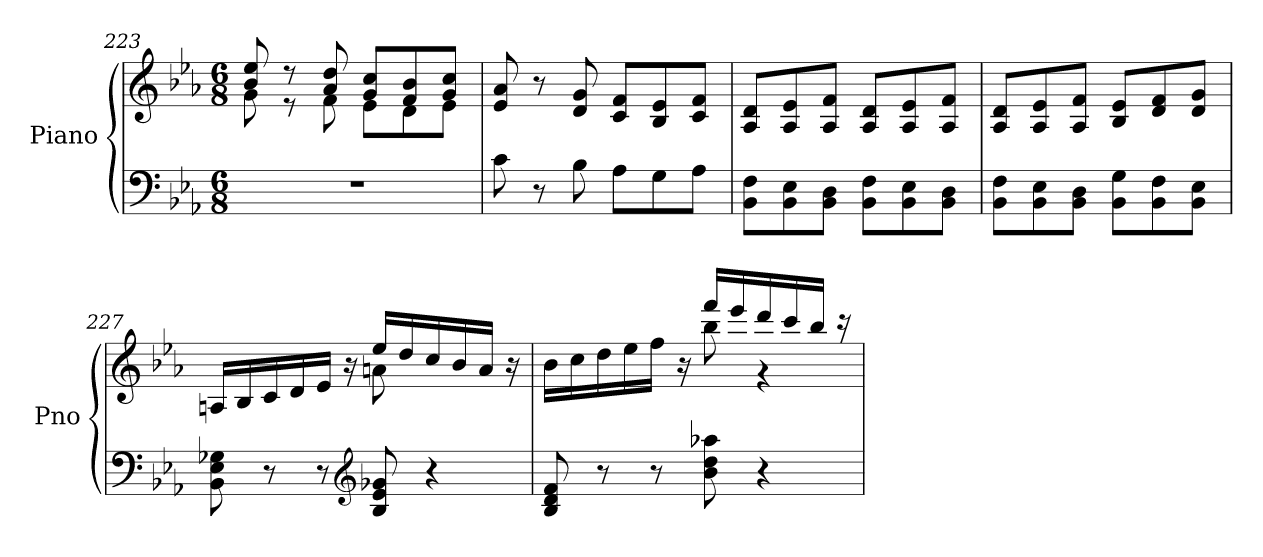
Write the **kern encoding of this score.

**kern	**kern
*part1	*part1
*staff2	*staff1
*I"Piano	*
*I'Pno	*
*clefF4	*clefG2
*k[b-e-a-]	*k[b-e-a-]
*M6/8	*M6/8
=223	=223
*	*^
2.r	8b-/ 8ee-/	8g\
.	8r	8r
.	8a-/ 8dd/	8f\
.	8g/ 8cc/L	8e-\L
.	8f/ 8b-/	8d\
.	8g/ 8cc/J	8e-\J
*	*v	*v
=224	=224
8c\	8e-/ 8a-/
8r	8r
8B-\	8d/ 8g/
8A-\L	8c/ 8f/L
8G\	8B-/ 8e-/
8A-\J	8c/ 8f/J
=225	=225
8BB-\ 8F\L	8A-/ 8d/L
8BB-\ 8E-\	8A-/ 8e-/
8BB-\ 8D\J	8A-/ 8f/J
8BB-\ 8F\L	8A-/ 8d/L
8BB-\ 8E-\	8A-/ 8e-/
8BB-\ 8D\J	8A-/ 8f/J
=226	=226
8BB-\ 8F\L	8A-/ 8d/L
8BB-\ 8E-\	8A-/ 8e-/
8BB-\ 8D\J	8A-/ 8f/J
8BB-\ 8G\L	8B-/ 8e-/L
8BB-\ 8F\	8d/ 8f/
8BB-\ 8E-\J	8d/ 8g/J
!!LO:PB:g=z
=227	=227
*	*^
8BB-\ 8E-\ 8G-X\	16An/LL	4rAyy
.	16B-/	.
8r	16c/	.
.	16d/	.
8r	16e-/JJ	8reyy
.	16r	.
*clefG2	*	*
8B-/ 8e-/ 8g-X/	16ee-/LL	8an\
.	16dd/	.
4r	16cc/	4ryy
.	16b-/	.
.	16a/JJ	.
.	16r	.
=228	=228	=228
8B-/ 8d/ 8f/	16b-\LL	4ryy
.	16cc\	.
8r	16dd\	.
.	16ee-\	.
8r	16ff\JJ	8ryy
.	16r	.
8b-\ 8dd\ 8aa-X\	16fff/LL	8bb-\
.	16eee-/	.
4r	16ddd/	4r
.	16ccc/	.
.	16bb-/JJ	.
.	16r	.
*	*v	*v
=	=
*-	*-
